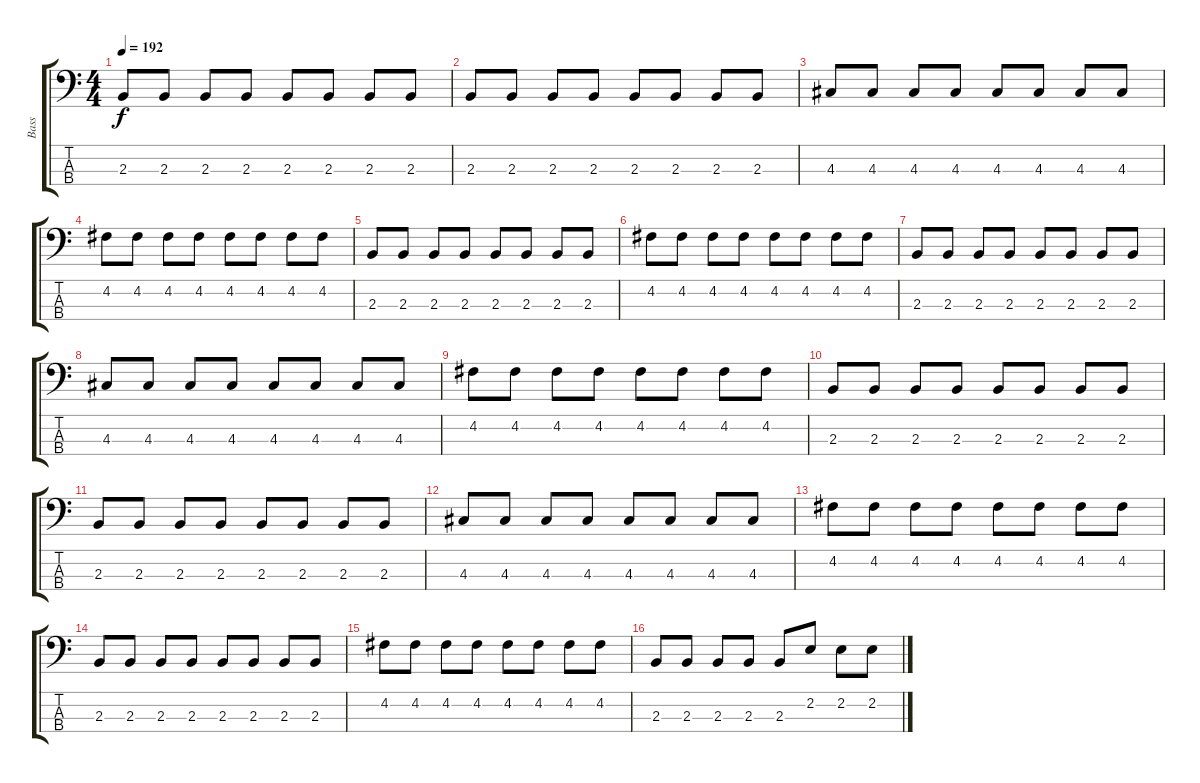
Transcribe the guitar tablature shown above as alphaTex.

\track ("Bass" "Bass") {instrument electricbassfinger}
\staff {score tabs}
\tuning (G2 D2 A1 E1) {hide}
\ts (4 4)
\tempo 192
\clef f4
\ks c
2.3.8{dy f} 2.3.8 2.3.8 2.3.8 2.3.8 2.3.8 2.3.8 2.3.8 |
2.3.8 2.3.8 2.3.8 2.3.8 2.3.8 2.3.8 2.3.8 2.3.8 |
4.3.8 4.3.8 4.3.8 4.3.8 4.3.8 4.3.8 4.3.8 4.3.8 |
4.2.8 4.2.8 4.2.8 4.2.8 4.2.8 4.2.8 4.2.8 4.2.8 |
2.3.8 2.3.8 2.3.8 2.3.8 2.3.8 2.3.8 2.3.8 2.3.8 |
4.2.8 4.2.8 4.2.8 4.2.8 4.2.8 4.2.8 4.2.8 4.2.8 |
2.3.8 2.3.8 2.3.8 2.3.8 2.3.8 2.3.8 2.3.8 2.3.8 |
4.3.8 4.3.8 4.3.8 4.3.8 4.3.8 4.3.8 4.3.8 4.3.8 |
4.2.8 4.2.8 4.2.8 4.2.8 4.2.8 4.2.8 4.2.8 4.2.8 |
2.3.8 2.3.8 2.3.8 2.3.8 2.3.8 2.3.8 2.3.8 2.3.8 |
2.3.8 2.3.8 2.3.8 2.3.8 2.3.8 2.3.8 2.3.8 2.3.8 |
4.3.8 4.3.8 4.3.8 4.3.8 4.3.8 4.3.8 4.3.8 4.3.8 |
4.2.8 4.2.8 4.2.8 4.2.8 4.2.8 4.2.8 4.2.8 4.2.8 |
2.3.8 2.3.8 2.3.8 2.3.8 2.3.8 2.3.8 2.3.8 2.3.8 |
4.2.8 4.2.8 4.2.8 4.2.8 4.2.8 4.2.8 4.2.8 4.2.8 |
2.3.8 2.3.8 2.3.8 2.3.8 2.3.8 2.2.8 2.2.8 2.2.8
